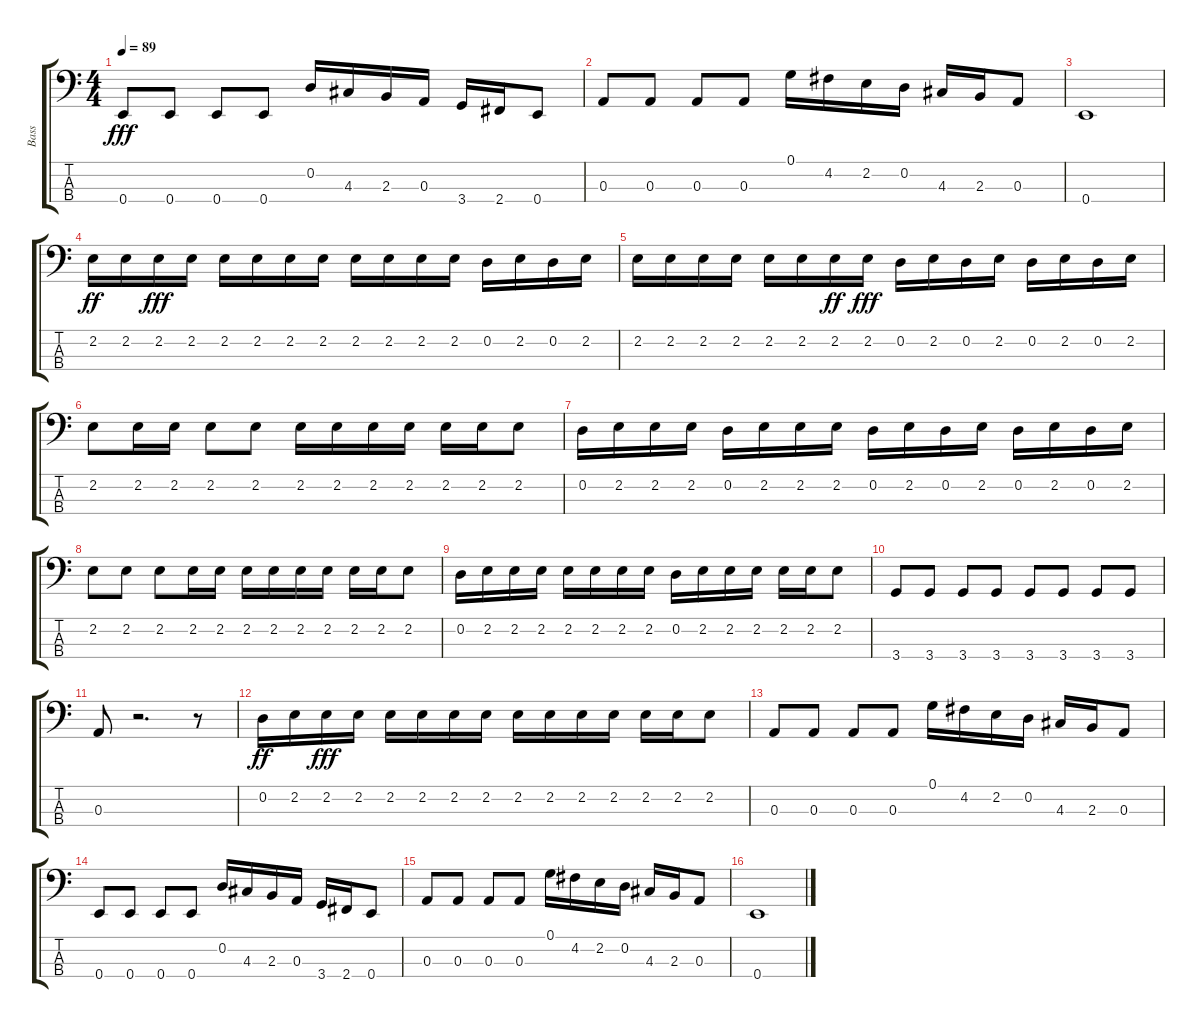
\track ("Bass" "Bass") {instrument electricbassfinger}
\staff {score tabs}
\tuning (G2 D2 A1 E1) {hide}
\ts (4 4)
\tempo 89
\clef f4
\ks c
0.4.8{dy fff} 0.4.8 0.4.8 0.4.8 0.2.16 4.3.16 2.3.16 0.3.16 3.4.16 2.4.16 0.4.8 |
0.3.8 0.3.8 0.3.8 0.3.8 0.1.16 4.2.16 2.2.16 0.2.16 4.3.16 2.3.16 0.3.8 |
0.4.1 |
2.2.16{dy ff} 2.2.16 2.2.16{dy fff} 2.2.16 2.2.16 2.2.16 2.2.16 2.2.16 2.2.16 2.2.16 2.2.16 2.2.16 0.2.16 2.2.16 0.2.16 2.2.16 |
2.2.16 2.2.16 2.2.16 2.2.16 2.2.16 2.2.16 2.2.16{dy ff} 2.2.16{dy fff} 0.2.16 2.2.16 0.2.16 2.2.16 0.2.16 2.2.16 0.2.16 2.2.16 |
2.2.8 2.2.16 2.2.16 2.2.8 2.2.8 2.2.16 2.2.16 2.2.16 2.2.16 2.2.16 2.2.16 2.2.8 |
0.2.16 2.2.16 2.2.16 2.2.16 0.2.16 2.2.16 2.2.16 2.2.16 0.2.16 2.2.16 0.2.16 2.2.16 0.2.16 2.2.16 0.2.16 2.2.16 |
2.2.8 2.2.8 2.2.8 2.2.16 2.2.16 2.2.16 2.2.16 2.2.16 2.2.16 2.2.16 2.2.16 2.2.8 |
0.2.16 2.2.16 2.2.16 2.2.16 2.2.16 2.2.16 2.2.16 2.2.16 0.2.16 2.2.16 2.2.16 2.2.16 2.2.16 2.2.16 2.2.8 |
3.4.8 3.4.8 3.4.8 3.4.8 3.4.8 3.4.8 3.4.8 3.4.8 |
0.3.8 r.2{d} r.8 |
0.2.16{dy ff} 2.2.16 2.2.16{dy fff} 2.2.16 2.2.16 2.2.16 2.2.16 2.2.16 2.2.16 2.2.16 2.2.16 2.2.16 2.2.16 2.2.16 2.2.8 |
0.3.8 0.3.8 0.3.8 0.3.8 0.1.16 4.2.16 2.2.16 0.2.16 4.3.16 2.3.16 0.3.8 |
0.4.8 0.4.8 0.4.8 0.4.8 0.2.16 4.3.16 2.3.16 0.3.16 3.4.16 2.4.16 0.4.8 |
0.3.8 0.3.8 0.3.8 0.3.8 0.1.16 4.2.16 2.2.16 0.2.16 4.3.16 2.3.16 0.3.8 |
0.4.1
